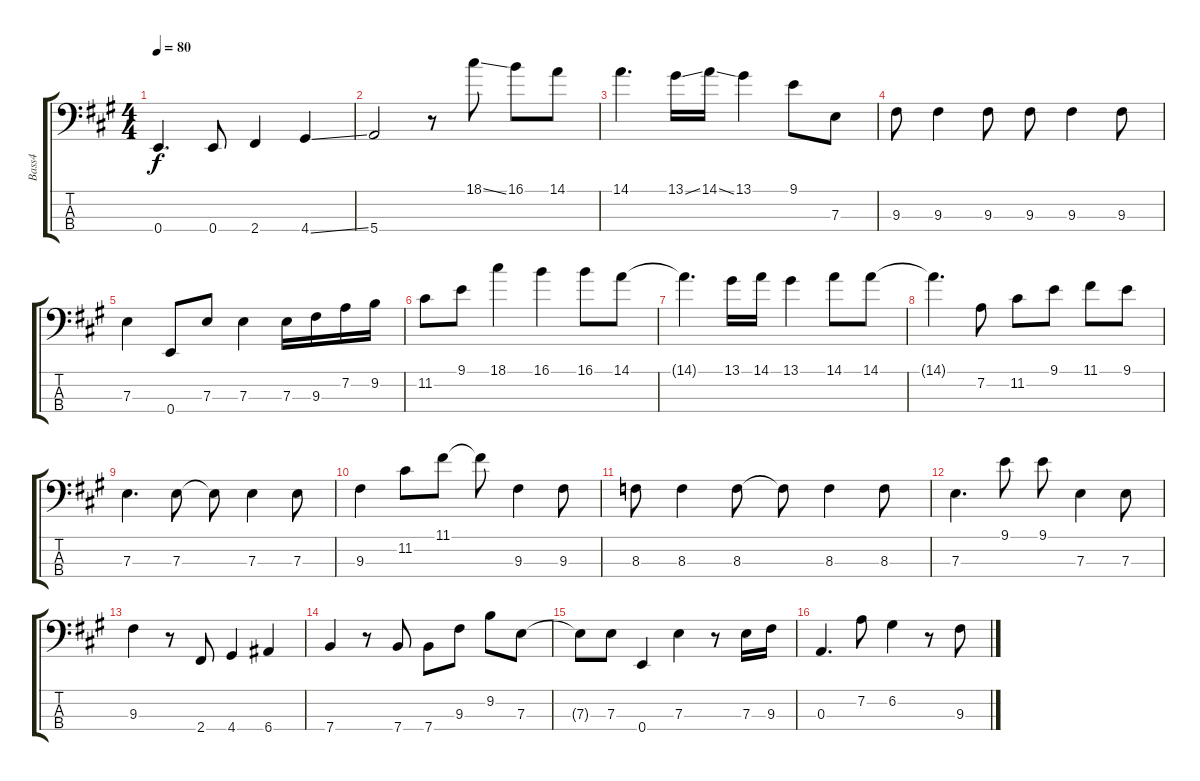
\track ("Bass4" "Bass4") {instrument acousticbass}
\staff {score tabs}
\tuning (G2 D2 A1 E1) {hide}
\ts (4 4)
\tempo 80
\clef f4
\ks a
0.4.4{d dy f} 0.4.8 2.4.4 4.4{ss}.4 |
5.4.2 r.8 18.1{ss}.8 16.1.8 14.1.8 |
14.1.4{d} 13.1{ss}.16 14.1{ss}.16 13.1.4 9.1.8 7.3.8 |
9.3.8 9.3.4 9.3.8 9.3.8 9.3.4 9.3.8 |
7.3.4 0.4.8 7.3.8 7.3.4 7.3.16 9.3.16 7.2.16 9.2.16 |
11.2.8 9.1.8 18.1.4 16.1.4 16.1.8 14.1.8 |
14.1{t}.4{d} 13.1.16 14.1.16 13.1.4 14.1.8 14.1.8 |
14.1{t}.4{d} 7.2.8 11.2.8 9.1.8 11.1.8 9.1.8 |
7.3.4{d} 7.3.8 7.3{t}.8 7.3.4 7.3.8 |
9.3.4 11.2.8 11.1.8 11.1{t}.8 9.3.4 9.3.8 |
8.3.8 8.3.4 8.3.8 8.3{t}.8 8.3.4 8.3.8 |
7.3.4{d} 9.1.8 9.1.8 7.3.4 7.3.8 |
9.3.4 r.8 2.4.8 4.4.4 6.4.4 |
7.4.4 r.8 7.4.8 7.4.8 9.3.8 9.2.8 7.3.8 |
7.3{t}.8 7.3.8 0.4.4 7.3.4 r.8 7.3.16 9.3.16 |
0.3.4{d} 7.2.8 6.2.4 r.8 9.3.8
